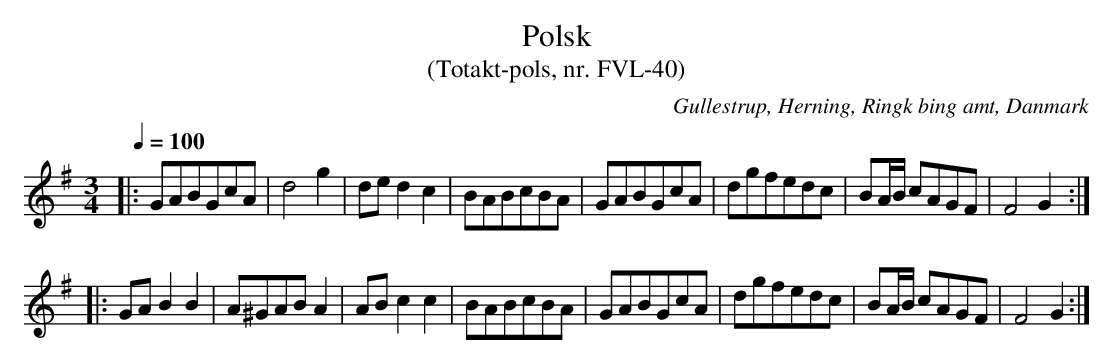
X:1
T:Polsk
T:(Totakt-pols, nr. FVL-40)
O:Gullestrup, Herning, Ringk bing amt, Danmark
M:3/4
L:1/8
Q:1/4=100
K:G
|: GABGcA | d4 g2 | de d2 c2 | BABcBA | GABGcA | dgfedc | BA/B/ cAGF | F4 G2 :|
|: GA B2 B2 | A^GAB A2 | AB c2 c2 | BABcBA | GABGcA | dgfedc | BA/B/ cAGF | F4 G2 :|
